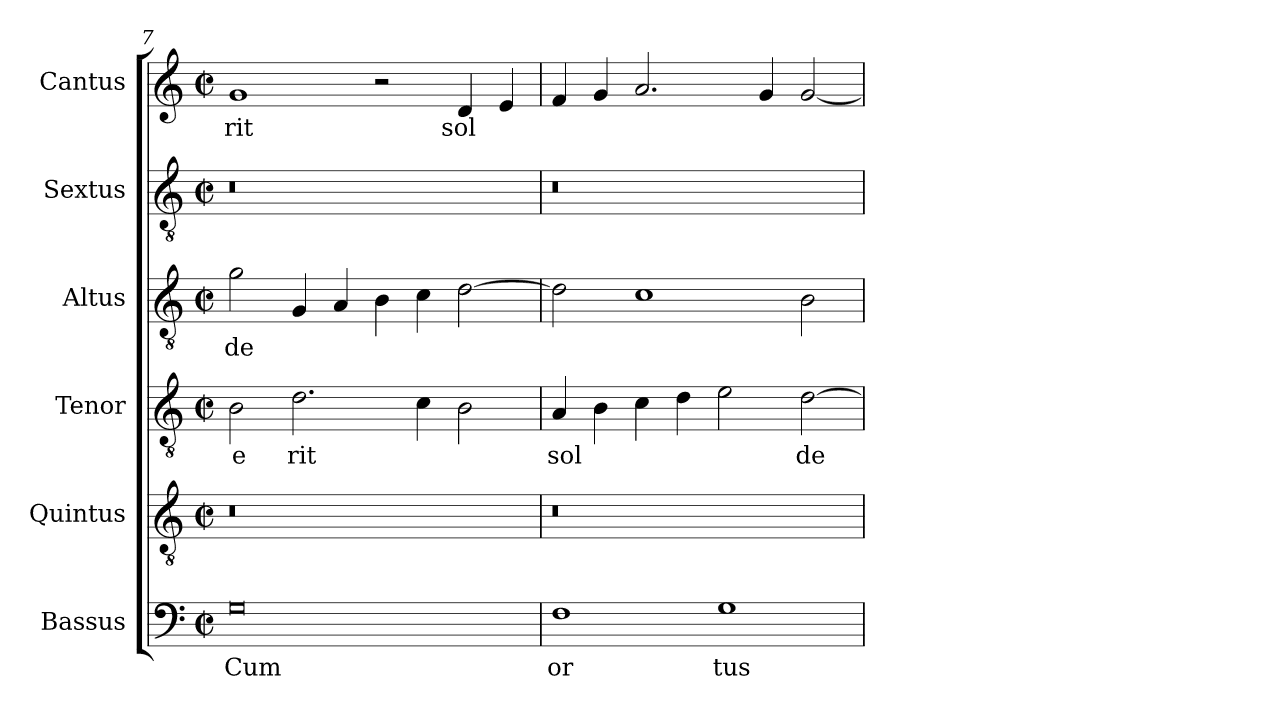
**kern	**text	**kern	**kern	**text	**kern	**text	**kern	**kern	**text
*part6	*part6	*part5	*part4	*part4	*part3	*part3	*part2	*part1	*part1
*staff6	*staff6	*staff5	*staff4	*staff4	*staff3	*staff3	*staff2	*staff1	*staff1
*I"Bassus	*	*I"Quintus	*I"Tenor	*	*I"Altus	*	*I"Sextus	*I"Cantus	*
!!LO:LB:g=z
*clefF4	*	*clefGv2	*clefGv2	*	*clefGv2	*	*clefGv2	*clefG2	*
*M2/2	*	*M2/2	*M2/2	*	*M2/2	*	*M2/2	*M2/2	*
*met(c|)	*	*met(c|)	*met(c|)	*	*met(c|)	*	*met(c|)	*met(c|)	*
=7	=7	=7	=7	=7	=7	=7	=7	=7	=7
!	!LO:LY:b:cj	!	!	!LO:LY:b:cj	!	!LO:LY:b:cj	!	!	!LO:LY:b:cj
0G	Cum	0r	2B\	e	2g\	de	0r	1g	rit
!	!	!	!	!LO:LY:b:cj	!	!	!	!	!
.	.	.	2.d\	rit	4G/	.	.	.	.
.	.	.	.	.	4A/	.	.	.	.
.	.	.	.	.	4B\	.	.	2r	.
.	.	.	4c\	.	4c\	.	.	.	.
!	!	!	!	!	!	!	!	!	!LO:LY:b
.	.	.	2B\	.	[>2d\	.	.	4d/	sol
.	.	.	.	.	.	.	.	4e/	.
=8	=8	=8	=8	=8	=8	=8	=8	=8	=8
!	!LO:LY:b:cj	!	!	!LO:LY:b	!	!	!	!	!
1F	or	0r	4A/	sol	2d\]	.	0r	4f/	.
.	.	.	4B\	.	.	.	.	4g/	.
.	.	.	4c\	.	1c	.	.	2.a/	.
.	.	.	4d\	.	.	.	.	.	.
!	!LO:LY:b:cj	!	!	!	!	!	!	!	!
1G	tus	.	2e\	.	.	.	.	.	.
.	.	.	.	.	.	.	.	4g/	.
!	!	!	!	!LO:LY:b:cj	!	!	!	!	!
.	.	.	[>2d\	de	2B\	.	.	[<2g/	.
=	=	=	=	=	=	=	=	=	=
*-	*-	*-	*-	*-	*-	*-	*-	*-	*-
